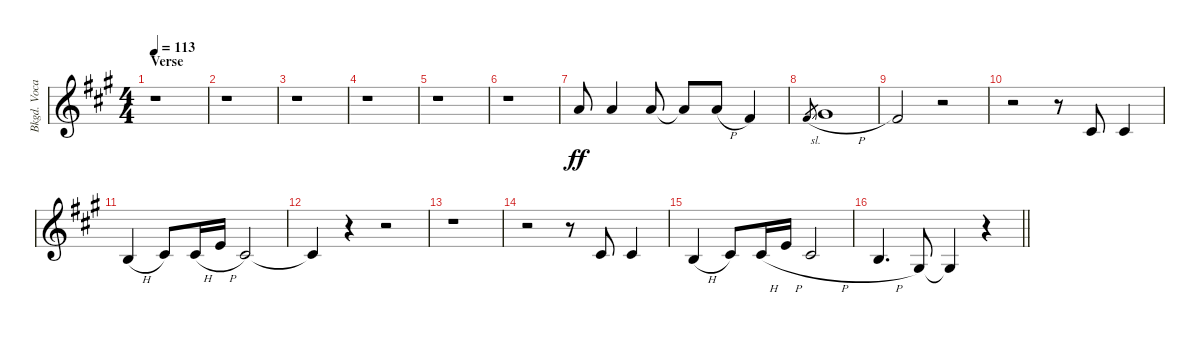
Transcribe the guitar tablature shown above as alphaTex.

\track ("Bkgd. Vocal 1" "Bkgd. Voca") {instrument lead6voice}
\staff {score}
\tuning (E4 B3 G3 D3 A2 E2) {hide}
\ts (4 4)
\section ("" "Verse")
\tempo 113
\clef g2
\ks f#minor
r.1{dy ff} |
r.1 |
r.1 |
r.1 |
r.1 |
r.1 |
5.1.8 5.1.4 5.1.8 5.1{t}.8 5.1{h}.8 2.1.4 |
2.1{sl}.8{gr} 4.1{h}.1 |
2.1.2 r.2 |
r.2 r.8 6.3.8 6.3.4 |
4.3{h}.4 6.3.8 6.3{h}.16 9.3{h}.16 6.3.2 |
6.3{t}.4 r.4 r.2 |
r.1 |
r.2 r.8 6.3.8 6.3.4 |
4.3{h}.4 6.3.8 6.3{h}.16 9.3{h}.16 6.3{h}.2 |
\barLineRight lightlight
4.3{h}.4{d} 1.3.8 1.3{t}.4 r.4
